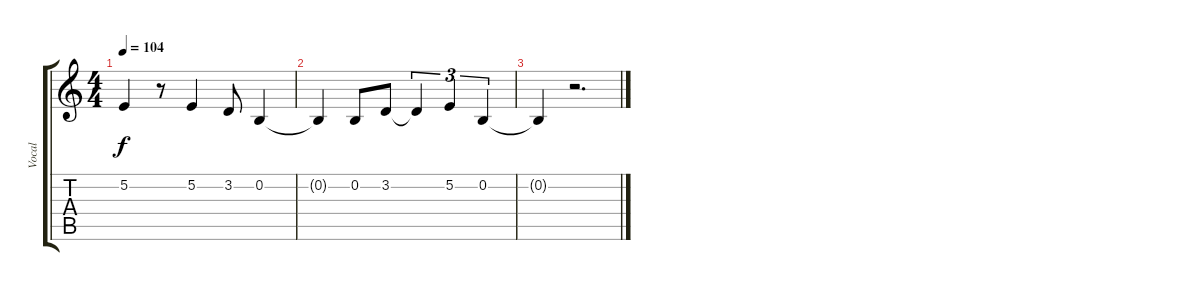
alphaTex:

\track ("Vocal" "Vocal") {instrument acousticgrandpiano}
\staff {score tabs}
\tuning (E4 B3 G3 D3 A2 E2) {hide}
\ts (4 4)
\tempo 104
\clef g2
\ks c
5.2.4{dy f} r.8 5.2.4 3.2.8 0.2.4 |
0.2{t}.4 0.2.8 3.2.8 3.2{t}.4{tu (3 2)} 5.2.4{tu (3 2)} 0.2.4{tu (3 2)} |
0.2{t}.4 r.2{d}
